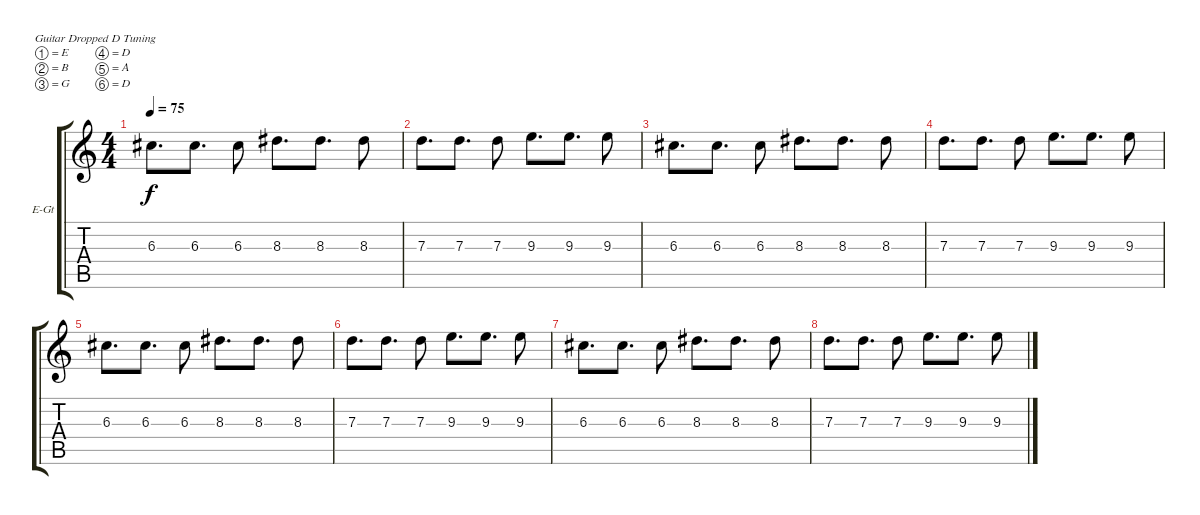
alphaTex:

\defaultSystemsLayout 4
\bracketExtendMode groupsimilarinstruments
\firstSystemTrackNameOrientation horizontal
\otherSystemsTrackNameOrientation horizontal
\track ("Electric Guitar" "E-Gt") {instrument electricguitarclean}
\staff {score tabs}
\tuning (E4 B3 G3 D3 A2 D2)
\ts (4 4)
\tempo 75
\clef g2
\ks c
6.3.8{d dy f} 6.3.8{d} 6.3.8 8.3.8{d} 8.3.8{d} 8.3.8 |
7.3.8{d} 7.3.8{d} 7.3.8 9.3.8{d} 9.3.8{d} 9.3.8 |
6.3.8{d} 6.3.8{d} 6.3.8 8.3.8{d} 8.3.8{d} 8.3.8 |
7.3.8{d} 7.3.8{d} 7.3.8 9.3.8{d} 9.3.8{d} 9.3.8 |
6.3.8{d} 6.3.8{d} 6.3.8 8.3.8{d} 8.3.8{d} 8.3.8 |
7.3.8{d} 7.3.8{d} 7.3.8 9.3.8{d} 9.3.8{d} 9.3.8 |
6.3.8{d} 6.3.8{d} 6.3.8 8.3.8{d} 8.3.8{d} 8.3.8 |
7.3.8{d} 7.3.8{d} 7.3.8 9.3.8{d} 9.3.8{d} 9.3.8
